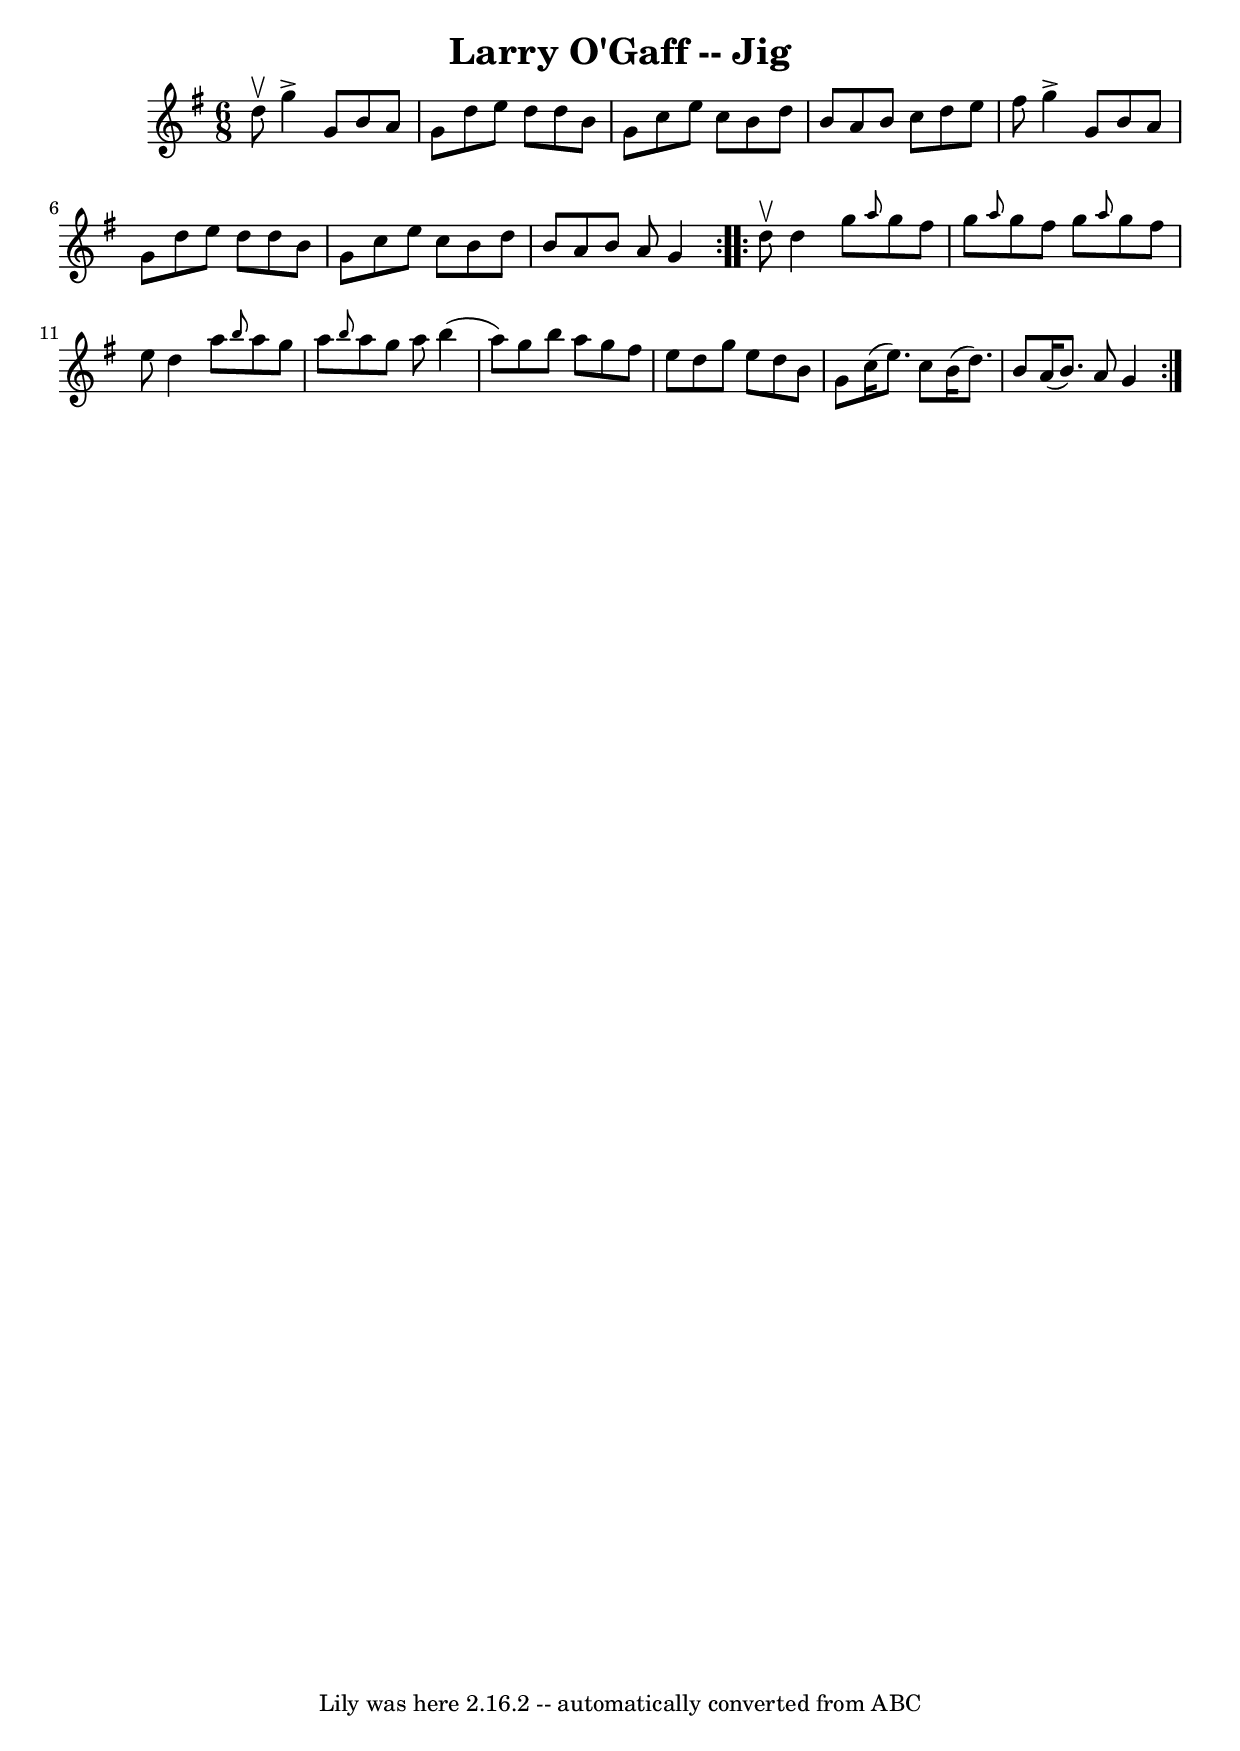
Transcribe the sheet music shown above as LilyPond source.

\version "2.7.40"
\include "Mammoth.ily"
\header {
	%% book = "Ryan's Mammoth Collection"
	crossRefNumber = "1"
	footnotes = "\\\\89 466"
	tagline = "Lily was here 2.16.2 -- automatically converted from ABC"
	title = "Larry O'Gaff -- Jig"
}
voicedefault =  {
\set Score.defaultBarType = "empty"

\repeat volta 2 {
\time 6/8 \key g \major d''8^\upbow |
 g''4^\accent g'8 b'8  
 a'8 g'8    |
 d''8 e''8 d''8 d''8 b'8 g'8    
|
 c''8 e''8 c''8 b'8 d''8 b'8    |
 a'8 b'8  
 c''8 d''8 e''8 fis''8    |
 g''4^\accent g'8 b'8    
a'8 g'8    |
 d''8 e''8 d''8 d''8 b'8 g'8    |
 
 c''8 e''8 c''8 b'8 d''8 b'8    |
 a'8 b'8 a'8    
g'4  }     \repeat volta 2 { d''8^\upbow |
 d''4 g''8  
\grace { a''8  } g''8 fis''8 g''8    |
 \grace { a''8  }   
g''8 fis''8 g''8  \grace { a''8  } g''8 fis''8 e''8    
|
 d''4 a''8  \grace { b''8  } a''8 g''8 a''8    |
 
\grace { b''8  } a''8 g''8 a''8 b''4 (a''8)   |
     
g''8 b''8 a''8 g''8 fis''8 e''8    |
 d''8 g''8    
e''8 d''8 b'8 g'8    |
 c''16 (e''8.) c''8 b'16 (
d''8.) b'8    |
 a'16 (b'8.) a'8 g'4    }   
}

\score{
    <<

	\context Staff="default"
	{
	    \voicedefault 
	}

    >>
	\layout {
	}
	\midi {}
}
